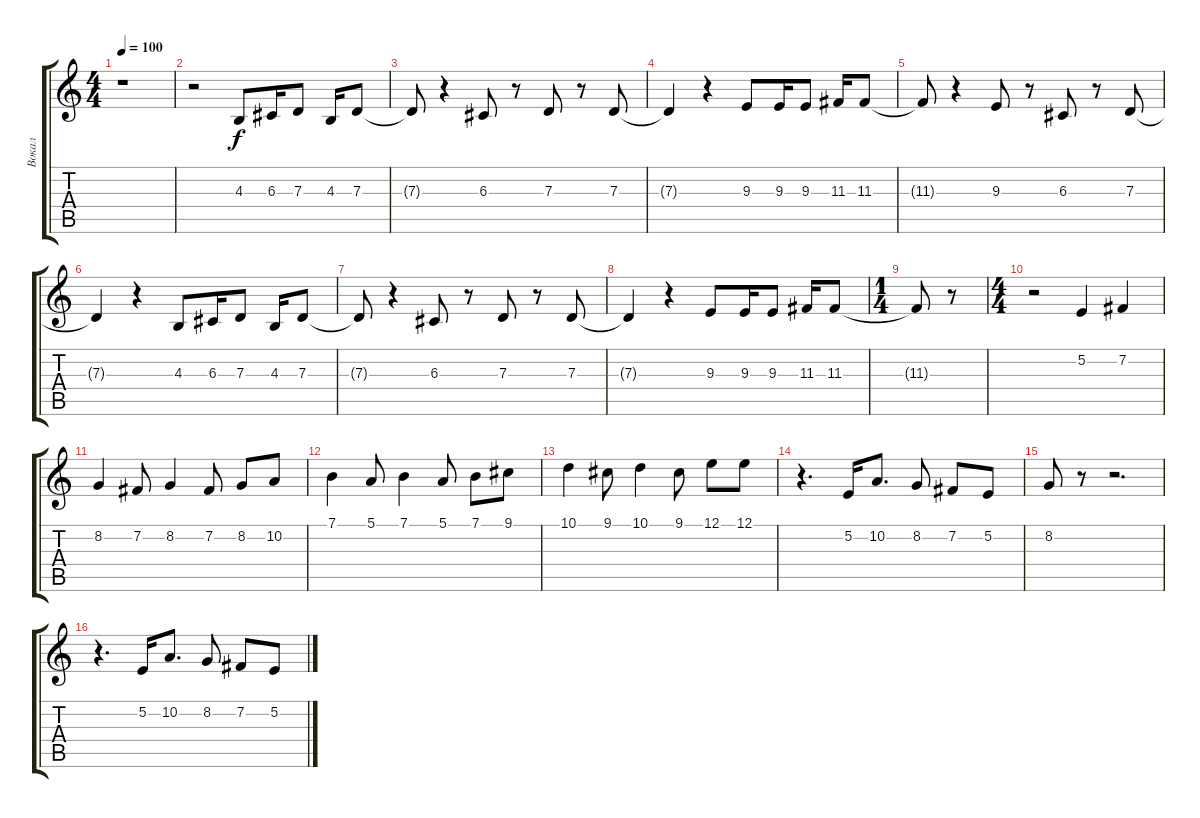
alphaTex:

\track ("Вокал" "Вокал") {instrument oboe}
\staff {score tabs}
\tuning (E4 B3 G3 D3 A2 E2) {hide}
\ts (4 4)
\tempo 100
\clef g2
\ks c
r.1{dy f instrument oboe} |
r.2 4.3.8 6.3.16 7.3.8 4.3.16 7.3.8 |
7.3{t}.8 r.4 6.3.8 r.8 7.3.8 r.8 7.3.8 |
7.3{t}.4 r.4 9.3.8 9.3.16 9.3.8 11.3.16 11.3.8 |
11.3{t}.8 r.4 9.3.8 r.8 6.3.8 r.8 7.3.8 |
7.3{t}.4 r.4 4.3.8 6.3.16 7.3.8 4.3.16 7.3.8 |
7.3{t}.8 r.4 6.3.8 r.8 7.3.8 r.8 7.3.8 |
7.3{t}.4 r.4 9.3.8 9.3.16 9.3.8 11.3.16 11.3.8 |
\ts (1 4)
11.3{t}.8 r.8 |
\ts (4 4)
r.2 5.2.4 7.2.4 |
8.2.4 7.2.8 8.2.4 7.2.8 8.2.8 10.2.8 |
7.1.4 5.1.8 7.1.4 5.1.8 7.1.8 9.1.8 |
10.1.4 9.1.8 10.1.4 9.1.8 12.1.8 12.1.8 |
r.4{d} 5.2.16 10.2.8{d} 8.2.8 7.2.8 5.2.8 |
8.2.8 r.8 r.2{d} |
r.4{d} 5.2.16 10.2.8{d} 8.2.8 7.2.8 5.2.8
